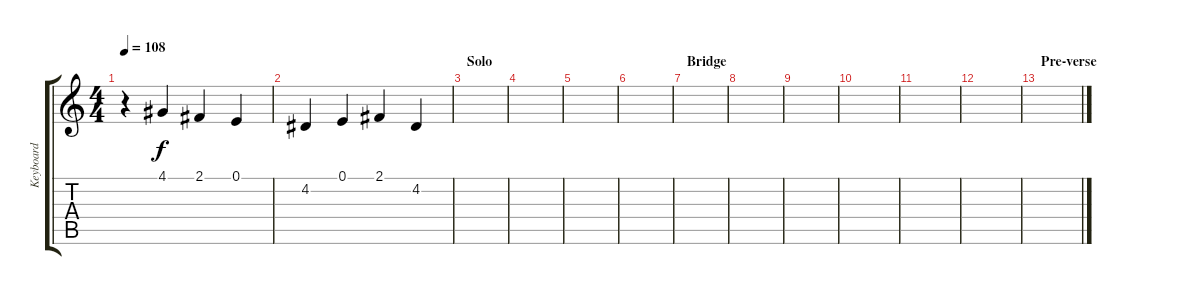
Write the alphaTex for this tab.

\track ("Keyboard" "Keyboard") {instrument electricgrandpiano}
\staff {score tabs}
\tuning (E4 B3 G3 D3 A2 E2) {hide}
\ts (4 4)
\tempo 108
\clef g2
\ks c
r.4{dy f} 4.1.4 2.1.4 0.1.4 |
4.2.4 0.1.4 2.1.4 4.2.4 |
\section ("" "Solo")
|
|
|
|
\section ("" "Bridge")
|
|
|
|
|
|
\section ("" "Pre-verse")
